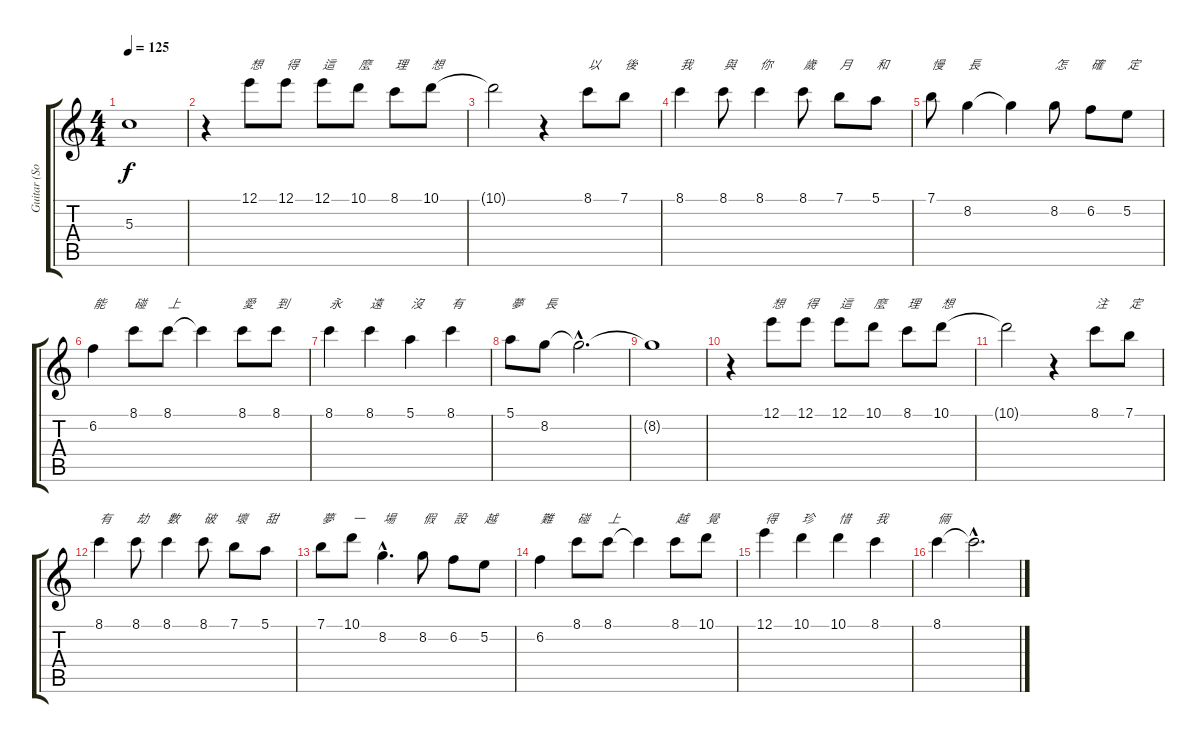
\track ("Guitar (Solo)" "Guitar (So") {instrument electricguitarjazz}
\staff {score tabs}
\tuning (E4 B3 G3 D3 A2 E2) {hide}
\ts (4 4)
\tempo 125
\clef g2
\ks c
5.3{t}.1{dy f} |
r.4 12.1.8{txt "想"} 12.1.8{txt "得"} 12.1.8{txt "這"} 10.1.8{txt "麼"} 8.1.8{txt "理"} 10.1.8{txt "想"} |
10.1{t}.2 r.4 8.1.8{txt "以"} 7.1.8{txt "後"} |
8.1.4{txt "我"} 8.1.8{txt "與"} 8.1.4{txt "你"} 8.1.8{txt "歲"} 7.1.8{txt "月"} 5.1.8{txt "和"} |
7.1.8{txt "慢"} 8.2.4{txt "長"} 8.2{t}.4 8.2.8{txt "怎"} 6.2.8{txt "確"} 5.2.8{txt "定"} |
6.2.4{txt "能"} 8.1.8{txt "碰"} 8.1.8{txt "上"} 8.1{t}.4 8.1.8{txt "愛"} 8.1.8{txt "到"} |
8.1.4{txt "永"} 8.1.4{txt "遠"} 5.1.4{txt "沒"} 8.1.4{txt "有"} |
5.1.8{txt "夢"} 8.2.8{txt "長"} 8.2{hac t}.2{d} |
8.2{t}.1 |
r.4 12.1.8{txt "想"} 12.1.8{txt "得"} 12.1.8{txt "這"} 10.1.8{txt "麼"} 8.1.8{txt "理"} 10.1.8{txt "想"} |
10.1{t}.2 r.4 8.1.8{txt "注"} 7.1.8{txt "定"} |
8.1.4{txt "有"} 8.1.8{txt "劫"} 8.1.4{txt "數"} 8.1.8{txt "破"} 7.1.8{txt "壞"} 5.1.8{txt "甜"} |
7.1.8{txt "夢"} 10.1.8{txt "一"} 8.2{hac}.4{d txt "場"} 8.2.8{txt "假"} 6.2.8{txt "設"} 5.2.8{txt "越"} |
6.2.4{txt "難"} 8.1.8{txt "碰"} 8.1.8{txt "上"} 8.1{t}.4 8.1.8{txt "越"} 10.1.8{txt "覺"} |
12.1.4{txt "得"} 10.1.4{txt "珍"} 10.1.4{txt "惜"} 8.1.4{txt "我"} |
8.1.4{txt "倆"} 8.1{hac t}.2{d}
